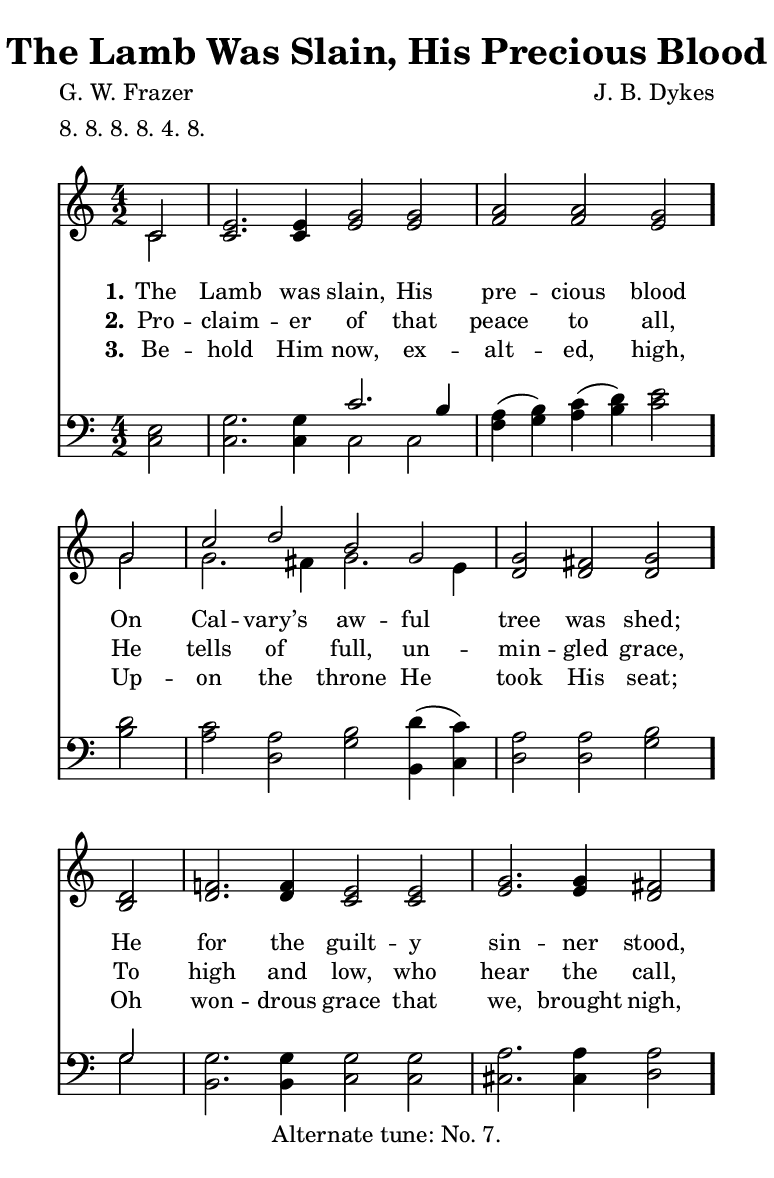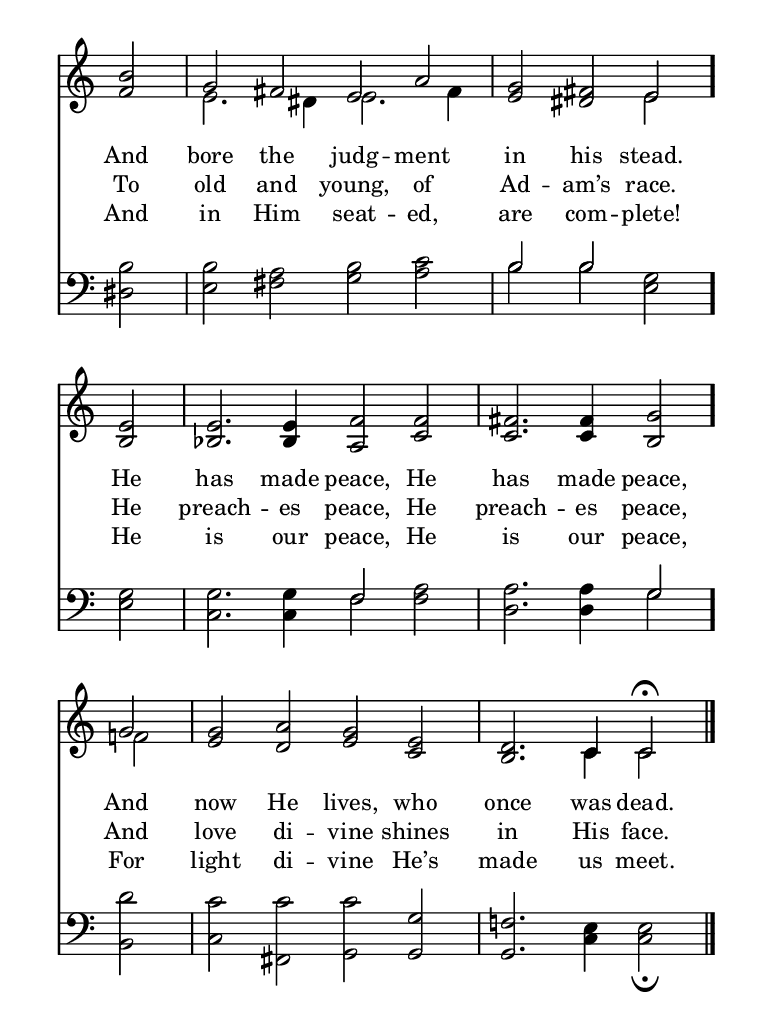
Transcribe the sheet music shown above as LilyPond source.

\include "common/global.ily"
\paper {
  \include "common/paper.ily"
  system-count = #(cond (is-eogsized 4) (#t #f))
  oddFooterMarkup = \markup { \fill-line { \on-the-fly \first-page "Alternate tune: No. 7." } }
}

\header{
  %gospel
  hymnnumber = "123"
  title = "The Lamb Was Slain, His Precious Blood"
  tunename = "Melita"
  meter = "8. 8. 8. 8. 4. 8."
  poet = "G. W. Frazer"
  composer = "J. B. Dykes"
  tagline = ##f
}

% for fermata in MIDI
ta = { \tempo 2=80 }
tb = { \tempo 2=40 }

global = {
  \include "common/overrides.ily"
  \override Staff.TimeSignature.style = #'numbered
  \time 4/2
  \override Score.MetronomeMark.transparent = ##t % hide all fermata changes too
  \ta
  \key c \major
  \partial 2
  \autoBeamOff
}

notesSoprano = {
\global
\relative c' {

c2 | e2. e4 g2 g | a a g
g | c d b g | g fis g
d | f!2. f4 e2 e | g2. g4 fis2
b | g fis e a | g fis e
e | e2. e4 f2 f2 | fis2. fis4 g2
g | g a g e | d2. c4 \tb c2 \fermata \ta

  \bar "|."

}
}

notesAlto = {
\global
\relative e' {

c2 c2. c4 e2 e | f f e
g2 | g2. fis4 g2. e4 | d2 d d % original has impossible timing for second dotted half (not dotted in original)
b2 | d2. d4 c2 c | e2. e4 d2
fis2 | e2. dis4 e2. fis4 | e2 dis e
b2 | bes2. bes4 a2 c | c2. c4 b2
f'!2 | e d e c | b2. c4 c2

}
}

notesTenor = {
\global
\relative a {

e2 | g2. g4 c2. b4 | a4( b) c( d) e2
d2 | c a b d4( c) | a2 a b
g2 | g2. g4 g2 g | a2. a4 a2
b2 | b a b c | b b g
g2 | g2. g4 f2 a | a2. a4 g2
d'2 | c c c g | f!2. e4 e2

}
}

notesBass = {
\global
\relative f {

c2 | c2. c4 c2 c | f4( g) a( b) c2
b2 | a d, g b,4( c) | d2 d g
g2 | b,2. b4 c2 c | cis2. cis4 d2
dis2 | e fis g a | b b e,
e2 | c2. c4 f2 f | d2. d4 g2
b,2 | c fis, g g | g2. c4 \tb c2_\fermata \ta


}
}

wordsA = \lyricmode {
\set stanza = "1."

The Lamb was slain, His pre -- cious blood \bar "."
On Cal -- vary’s aw -- ful tree was shed; \bar "."
He for the guilt -- y sin -- ner stood, \bar "."
And bore the judg -- ment in his stead. \bar "."
He has made peace, He has made peace, \bar "."
And now He lives, who once was dead. \bar "."

}

wordsB = \lyricmode {
\set stanza = "2."

Pro -- claim -- er of that peace to all,
He tells of full, un -- min -- gled grace,
To high and low, who hear the call,
To old and young, of Ad -- am’s race.
He preach -- es peace, He preach -- es peace,
And love di -- vine shines in His face.

}

wordsC = \lyricmode {
\set stanza = "3."

Be -- hold Him now, ex -- alt -- ed, high,
Up -- on the throne He took His seat;
Oh won -- drous grace that we, brought nigh,
And in Him seat -- ed, are com -- plete!
He is our peace, He is our peace,
For light di -- vine He’s made us meet.

}

\score {
  \context ChoirStaff <<
    \context Staff = upper <<
      \set Staff.autoBeaming = ##f
      \set ChoirStaff.systemStartDelimiter = #'SystemStartBar
      \set ChoirStaff.printPartCombineTexts = ##f
      \partcombine #'(2 . 11) \notesSoprano \notesAlto
      \context NullVoice = sopranos { \voiceOne << \notesSoprano >> }
      \context Lyrics = one   \lyricsto sopranos \wordsA
      \context Lyrics = two   \lyricsto sopranos \wordsB
      \context Lyrics = three \lyricsto sopranos \wordsC
    >>
    \context Staff = men <<
      \set Staff.autoBeaming = ##f
      \clef bass
      \set ChoirStaff.printPartCombineTexts = ##f
      \partcombine #'(2 . 11) \notesTenor \notesBass
    >>
  >>
  \layout {
    \include "common/layout.ily"
  }
  \midi{
    \include "common/midi.ily"
  }
}

\version "2.19.49"  % necessary for upgrading to future LilyPond versions.

% vi:set et ts=2 sw=2 ai nocindent syntax=lilypond:
